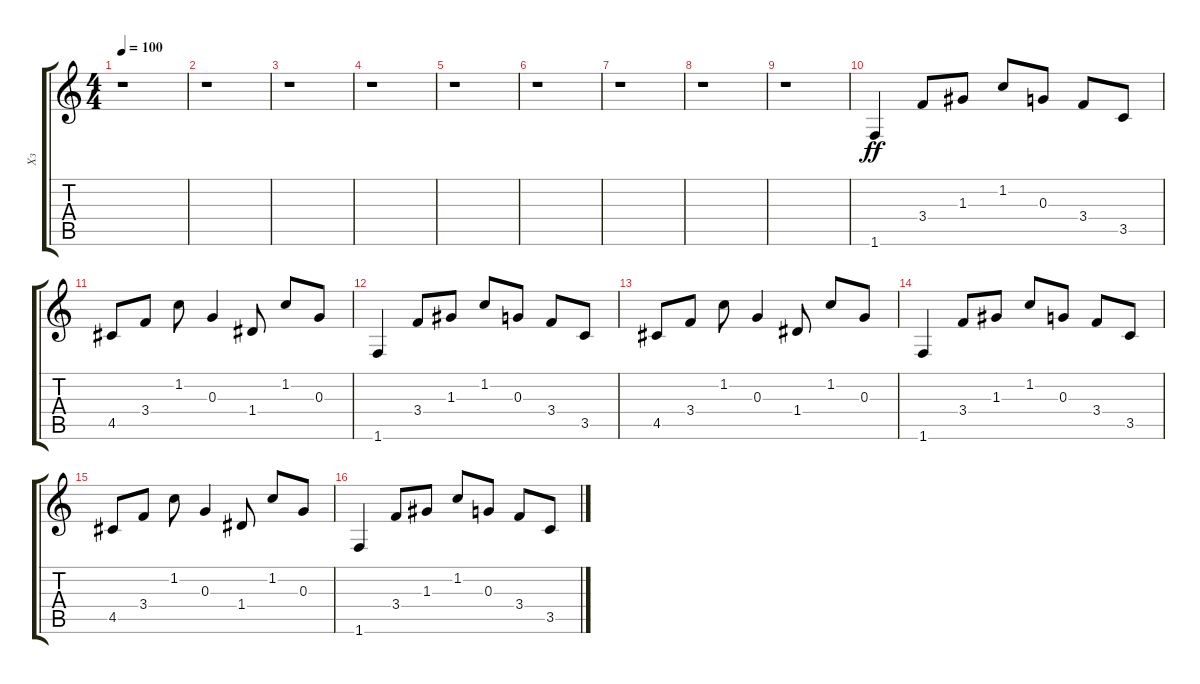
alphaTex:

\track ("Хз" "Хз") {instrument electricguitarclean}
\staff {score tabs}
\tuning (E4 B3 G3 D3 A2 E2) {hide}
\ts (4 4)
\tempo 100
\clef g2
\ks c
r.1{dy ff} |
r.1 |
r.1 |
r.1 |
r.1 |
r.1 |
r.1 |
r.1 |
r.1 |
1.6.4 3.4.8 1.3.8 1.2.8 0.3.8 3.4.8 3.5.8 |
4.5.8 3.4.8 1.2.8 0.3.4 1.4.8 1.2.8 0.3.8 |
1.6.4 3.4.8 1.3.8 1.2.8 0.3.8 3.4.8 3.5.8 |
4.5.8 3.4.8 1.2.8 0.3.4 1.4.8 1.2.8 0.3.8 |
1.6.4 3.4.8 1.3.8 1.2.8 0.3.8 3.4.8 3.5.8 |
4.5.8 3.4.8 1.2.8 0.3.4 1.4.8 1.2.8 0.3.8 |
1.6.4 3.4.8 1.3.8 1.2.8 0.3.8 3.4.8 3.5.8
